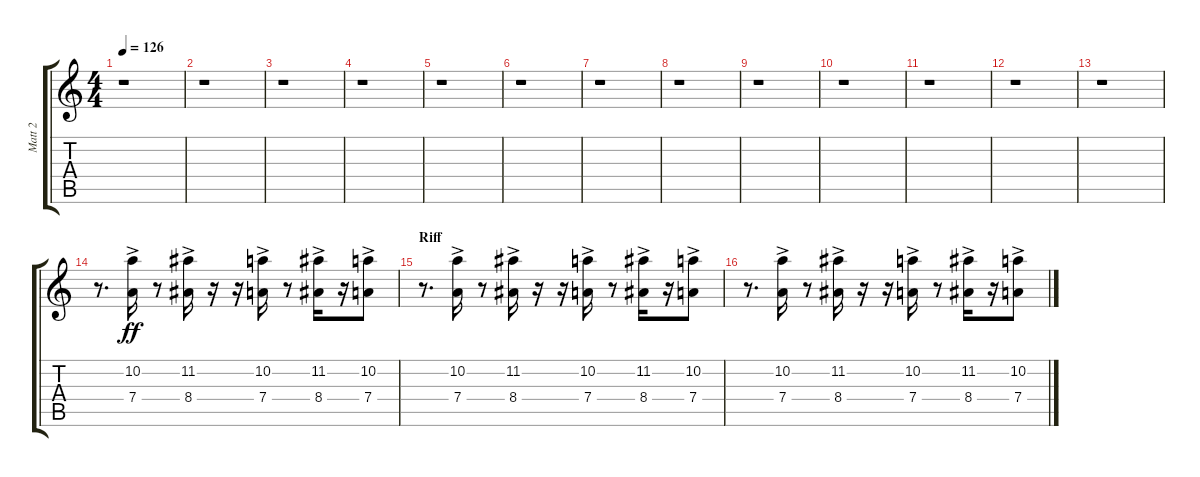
\track ("Matt 2" "Matt 2") {instrument overdrivenguitar}
\staff {score tabs}
\tuning (E4 B3 G3 D3 A2 D2) {hide}
\ts (4 4)
\tempo 126
\clef g2
\ks c
r.1{dy f} |
r.1 |
r.1 |
r.1 |
r.1 |
r.1 |
r.1 |
r.1 |
r.1 |
r.1 |
r.1 |
r.1 |
r.1 |
r.8{d} (10.2{ac} 7.4{ac}).16{dy ff} r.8 (11.2{ac} 8.4{ac}).16 r.16 r.16 (10.2{ac} 7.4{ac}).16 r.8 (11.2{ac} 8.4{ac}).16 r.16 (10.2{ac} 7.4{ac}).8 |
\section ("" "Riff")
r.8{d} (10.2{ac} 7.4{ac}).16 r.8 (11.2{ac} 8.4{ac}).16 r.16 r.16 (10.2{ac} 7.4{ac}).16 r.8 (11.2{ac} 8.4{ac}).16 r.16 (10.2{ac} 7.4{ac}).8 |
r.8{d} (10.2{ac} 7.4{ac}).16 r.8 (11.2{ac} 8.4{ac}).16 r.16 r.16 (10.2{ac} 7.4{ac}).16 r.8 (11.2{ac} 8.4{ac}).16 r.16 (10.2{ac} 7.4{ac}).8
